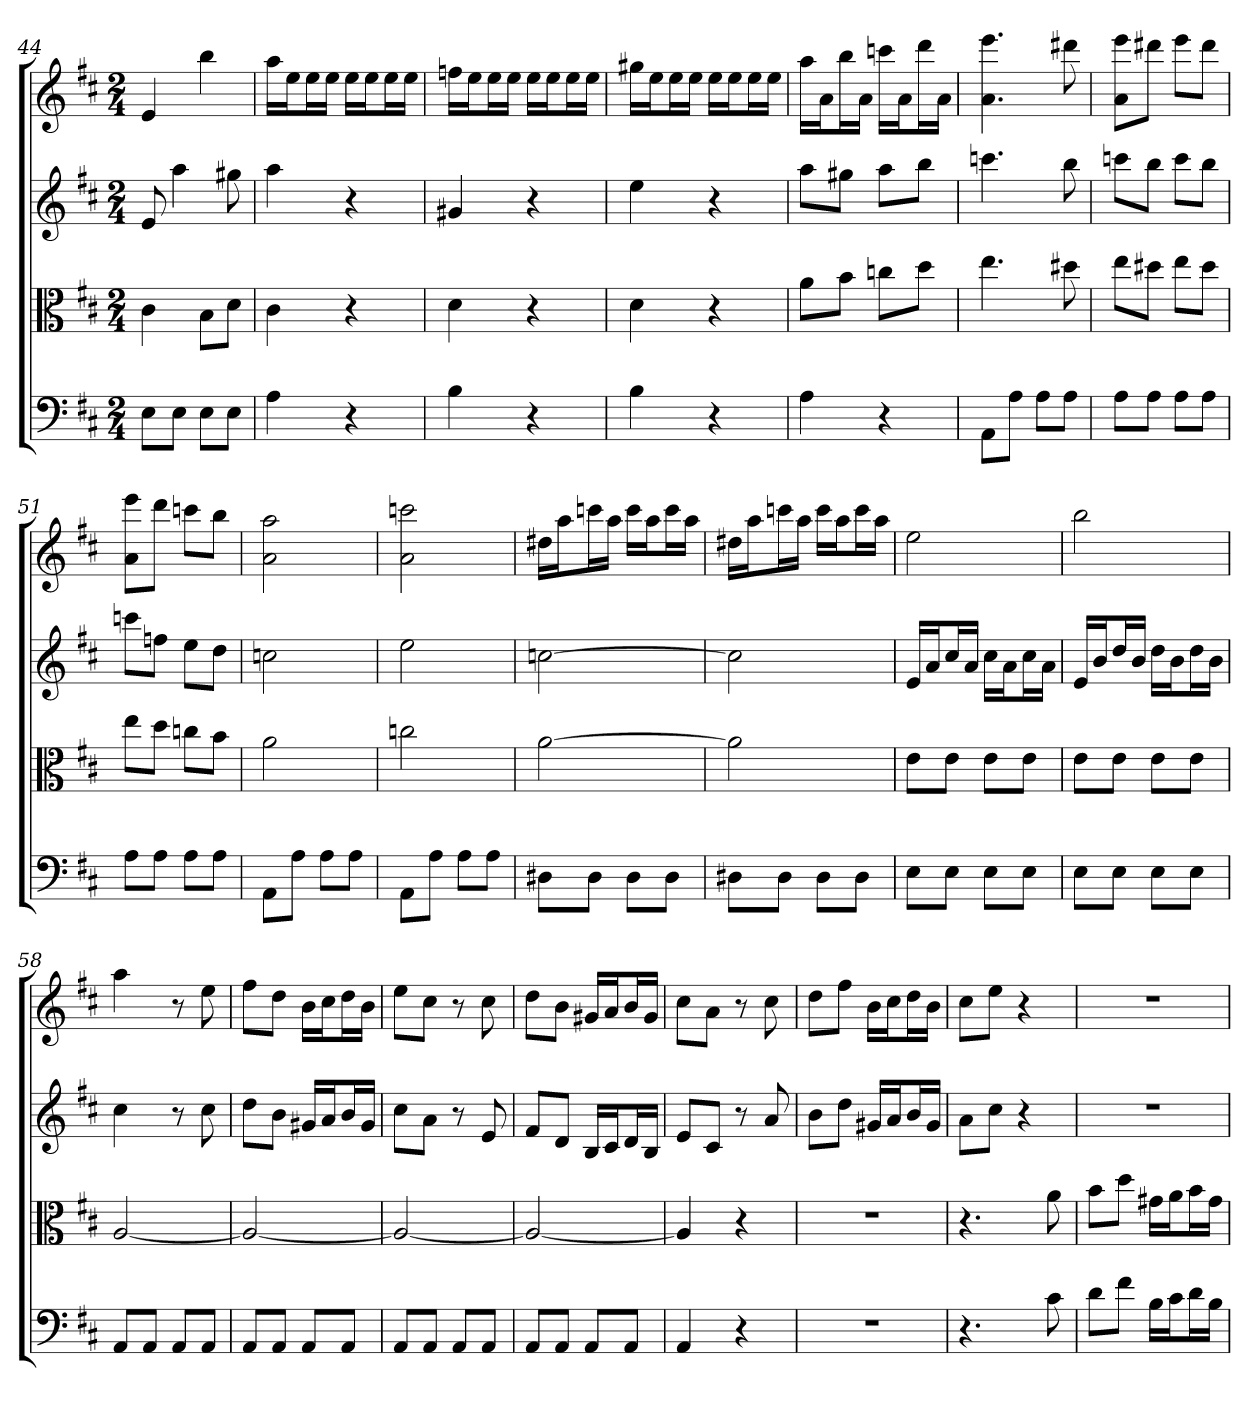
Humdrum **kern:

**kern	**kern	**kern	**kern
*part4	*part3	*part2	*part1
*staff4	*staff3	*staff2	*staff1
*clefF4	*clefC3	*	*
*k[f#c#]	*k[f#c#]	*k[f#c#]	*k[f#c#]
*D:	*D:	*D:	*D:
*M2/4	*M2/4	*M2/4	*M2/4
=44	=44	=44	=44
8E\L	4c#	8e	4e
8E\J	.	4aa	.
8E\L	8B\L	.	4bb
8E\J	8d\J	8gg#X	.
=45	=45	=45	=45
4A	4c#	4aa	16aaLL
.	.	.	16eeJ
.	.	.	16eeL
.	.	.	16eeJJ
4r	4r	4r	16eeLL
.	.	.	16eeJ
.	.	.	16eeL
.	.	.	16eeJJ
=46	=46	=46	=46
4B	4d	4g#X	16ffnLL
.	.	.	16eeJ
.	.	.	16eeL
.	.	.	16eeJJ
4r	4r	4r	16eeLL
.	.	.	16eeJ
.	.	.	16eeL
.	.	.	16eeJJ
=47	=47	=47	=47
4B	4d	4ee	16gg#XLL
.	.	.	16eeJ
.	.	.	16eeL
.	.	.	16eeJJ
4r	4r	4r	16eeLL
.	.	.	16eeJ
.	.	.	16eeL
.	.	.	16eeJJ
=48	=48	=48	=48
4A	8a\L	8aaL	16aaLL
.	.	.	16aJ
.	8b\J	8gg#XJ	16bbL
.	.	.	16aJJ
4r	8ccn\L	8aaL	16cccnLL
.	.	.	16aJ
.	8dd\J	8bbJ	16dddL
.	.	.	16aJJ
=49	=49	=49	=49
8AA\L	4.ee	4.cccn	4.a 4.eee
8A\J	.	.	.
8A\L	.	.	.
8A\J	8dd#X	8bb	8ddd#X
=50	=50	=50	=50
8A\L	8ee\L	8cccnL	8a 8eeeL
8A\J	8dd#X\J	8bbJ	8ddd#XJ
8A\L	8ee\L	8cccL	8eeeL
8A\J	8dd#\J	8bbJ	8ddd#J
=51	=51	=51	=51
8A\L	8ee\L	8cccnL	8a 8eeeL
8A\J	8dd\J	8ffnJ	8dddJ
8A\L	8ccn\L	8eeL	8cccnL
8A\J	8b\J	8ddJ	8bbJ
=52	=52	=52	=52
8AA\L	2a	2ccn	2a 2aa
8A\J	.	.	.
8A\L	.	.	.
8A\J	.	.	.
=53	=53	=53	=53
8AA\L	2ccn	2ee	2a 2cccn
8A\J	.	.	.
8A\L	.	.	.
8A\J	.	.	.
=54	=54	=54	=54
8D#X\L	[2a	[2ccn	16dd#XLL
.	.	.	16aaJ
8D#\J	.	.	16cccnL
.	.	.	16aaJJ
8D#\L	.	.	16cccLL
.	.	.	16aaJ
8D#\J	.	.	16cccL
.	.	.	16aaJJ
=55	=55	=55	=55
8D#X\L	2a]	2cc]	16dd#XLL
.	.	.	16aaJ
8D#\J	.	.	16cccnL
.	.	.	16aaJJ
8D#\L	.	.	16cccLL
.	.	.	16aaJ
8D#\J	.	.	16cccL
.	.	.	16aaJJ
=56	=56	=56	=56
8E\L	8e\L	16eLL	2ee
.	.	16aJ	.
8E\J	8e\J	16cc#L	.
.	.	16aJJ	.
8E\L	8e\L	16cc#LL	.
.	.	16aJ	.
8E\J	8e\J	16cc#L	.
.	.	16aJJ	.
=57	=57	=57	=57
8E\L	8e\L	16eLL	2bb
.	.	16bJ	.
8E\J	8e\J	16ddL	.
.	.	16bJJ	.
8E\L	8e\L	16ddLL	.
.	.	16bJ	.
8E\J	8e\J	16ddL	.
.	.	16bJJ	.
=58	=58	=58	=58
8AA/L	[2A	4cc#	4aa
8AA/J	.	.	.
8AA/L	.	8r	8r
8AA/J	.	8cc#	8ee
=59	=59	=59	=59
8AA/L	2A_	8ddL	8ff#L
8AA/J	.	8bJ	8ddJ
8AA/L	.	16g#XLL	16bLL
.	.	16aJ	16cc#J
8AA/J	.	16bL	16ddL
.	.	16g#JJ	16bJJ
=60	=60	=60	=60
8AA/L	2A_	8cc#L	8eeL
8AA/J	.	8aJ	8cc#J
8AA/L	.	8r	8r
8AA/J	.	8e	8cc#
=61	=61	=61	=61
8AA/L	2A_	8f#L	8ddL
8AA/J	.	8dJ	8bJ
8AA/L	.	16BLL	16g#XLL
.	.	16c#J	16aJ
8AA/J	.	16dL	16bL
.	.	16BJJ	16g#JJ
=62	=62	=62	=62
4AA	4A]	8eL	8cc#L
.	.	8c#J	8aJ
4r	4r	8r	8r
.	.	8a	8cc#
=63	=63	=63	=63
2r	2r	8bL	8ddL
.	.	8ddJ	8ff#J
.	.	16g#XLL	16bLL
.	.	16aJ	16cc#J
.	.	16bL	16ddL
.	.	16g#JJ	16bJJ
=64	=64	=64	=64
4.r	4.r	8aL	8cc#L
.	.	8cc#J	8eeJ
.	.	4r	4r
8c#	8a	.	.
=65	=65	=65	=65
8d\L	8b\L	2r	2r
8f#\J	8dd\J	.	.
16B\LL	16g#X\LL	.	.
16c#\J	16a\J	.	.
16d\L	16b\L	.	.
16B\JJ	16g#\JJ	.	.
=	=	=	=
*-	*-	*-	*-
